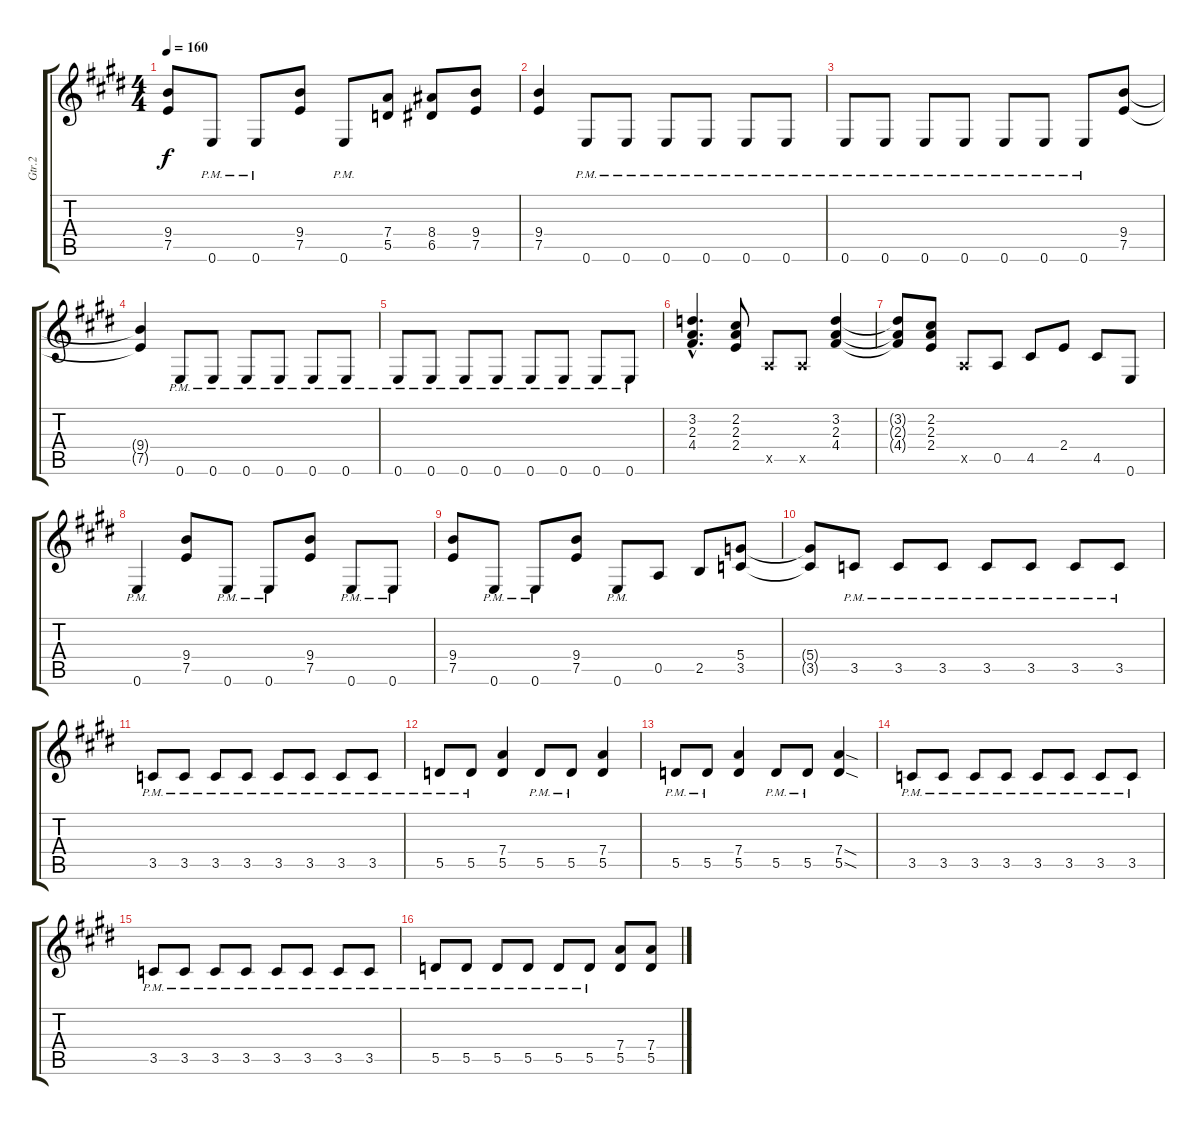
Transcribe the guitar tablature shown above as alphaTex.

\track ("Gtr.2" "Gtr.2") {instrument overdrivenguitar}
\staff {score tabs}
\tuning (E4 B3 G3 D3 A2 E2) {hide}
\ts (4 4)
\tempo 160
\clef g2
\ks e
(9.4 7.5).8{dy f} 0.6{pm}.8 0.6{pm}.8 (9.4 7.5).8 0.6{pm}.8 (7.4 5.5).8 (8.4 6.5).8 (9.4 7.5).8 |
(9.4 7.5).4 0.6{pm}.8 0.6{pm}.8 0.6{pm}.8 0.6{pm}.8 0.6{pm}.8 0.6{pm}.8 |
0.6{pm}.8 0.6{pm}.8 0.6{pm}.8 0.6{pm}.8 0.6{pm}.8 0.6{pm}.8 0.6{pm}.8 (9.4 7.5).8 |
(9.4{t} 7.5{t}).4 0.6{pm}.8 0.6{pm}.8 0.6{pm}.8 0.6{pm}.8 0.6{pm}.8 0.6{pm}.8 |
0.6{pm}.8 0.6{pm}.8 0.6{pm}.8 0.6{pm}.8 0.6{pm}.8 0.6{pm}.8 0.6{pm}.8 0.6{pm}.8 |
(3.2{hac} 2.3{hac} 4.4{hac}).4{d} (2.2 2.3 2.4).8 0.5{x}.8 0.5{x}.8 (3.2 2.3 4.4).4 |
(3.2{t} 2.3{t} 4.4{t}).8 (2.2 2.3 2.4).8 0.5{x}.8 0.5.8 4.5.8 2.4.8 4.5.8 0.6.8 |
0.6{pm}.4 (9.4 7.5).8 0.6{pm}.8 0.6{pm}.8 (9.4 7.5).8 0.6{pm}.8 0.6{pm}.8 |
(9.4 7.5).8 0.6{pm}.8 0.6{pm}.8 (9.4 7.5).8 0.6{pm}.8 0.5.8 2.5.8 (5.4 3.5).8 |
(5.4{t} 3.5{t}).8 3.5{pm}.8 3.5{pm}.8 3.5{pm}.8 3.5{pm}.8 3.5{pm}.8 3.5{pm}.8 3.5{pm}.8 |
3.5{pm}.8 3.5{pm}.8 3.5{pm}.8 3.5{pm}.8 3.5{pm}.8 3.5{pm}.8 3.5{pm}.8 3.5{pm}.8 |
5.5{pm}.8 5.5{pm}.8 (7.4 5.5).4 5.5{pm}.8 5.5{pm}.8 (7.4 5.5).4 |
5.5{pm}.8 5.5{pm}.8 (7.4 5.5).4 5.5{pm}.8 5.5{pm}.8 (7.4{sod} 5.5{sod}).4 |
3.5{pm}.8 3.5{pm}.8 3.5{pm}.8 3.5{pm}.8 3.5{pm}.8 3.5{pm}.8 3.5{pm}.8 3.5{pm}.8 |
3.5{pm}.8 3.5{pm}.8 3.5{pm}.8 3.5{pm}.8 3.5{pm}.8 3.5{pm}.8 3.5{pm}.8 3.5{pm}.8 |
5.5{pm}.8 5.5{pm}.8 5.5{pm}.8 5.5{pm}.8 5.5{pm}.8 5.5{pm}.8 (7.4 5.5).8 (7.4 5.5).8
